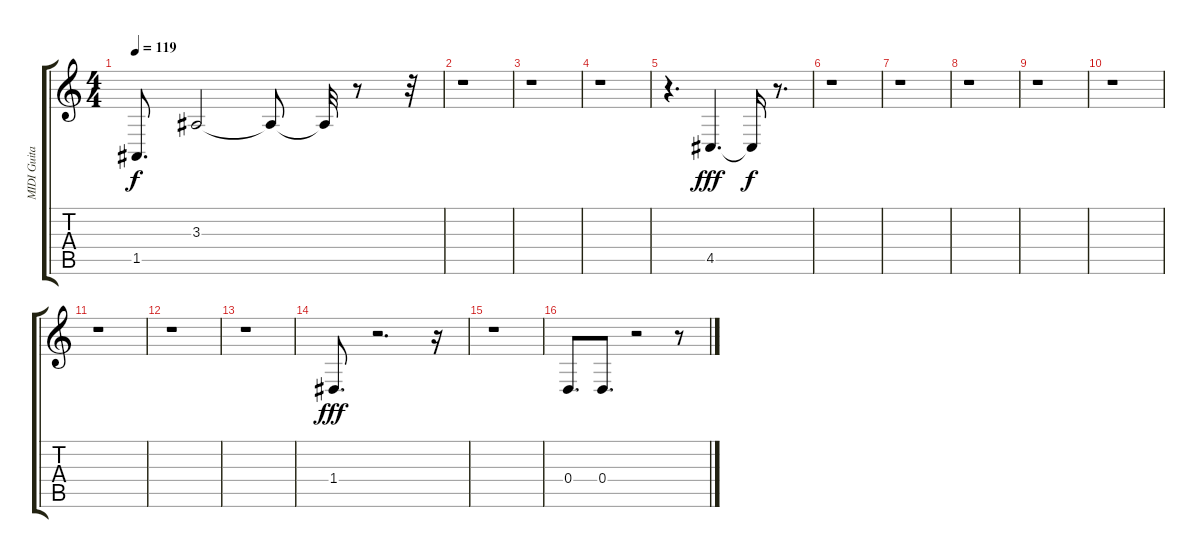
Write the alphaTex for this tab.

\track ("MIDI Guitar                     " "MIDI Guita") {instrument lead1square}
\staff {score tabs}
\tuning (E4 B3 G3 D3 A2 E2) {hide}
\ts (4 4)
\tempo 119
\clef g2
\ks c
1.5{t}.8{d dy f} 3.3.2 3.3{t}.8 3.3{t}.32 r.8 r.32 |
r.1 |
r.1 |
r.1 |
r.4{d} 4.5.4{d dy fff} 4.5{t}.16{dy f} r.8{d} |
r.1 |
r.1 |
r.1 |
r.1 |
r.1 |
r.1 |
r.1 |
r.1 |
1.4.8{d dy fff} r.2{d} r.16 |
r.1 |
0.4.8{d} 0.4.8{d} r.2 r.8
